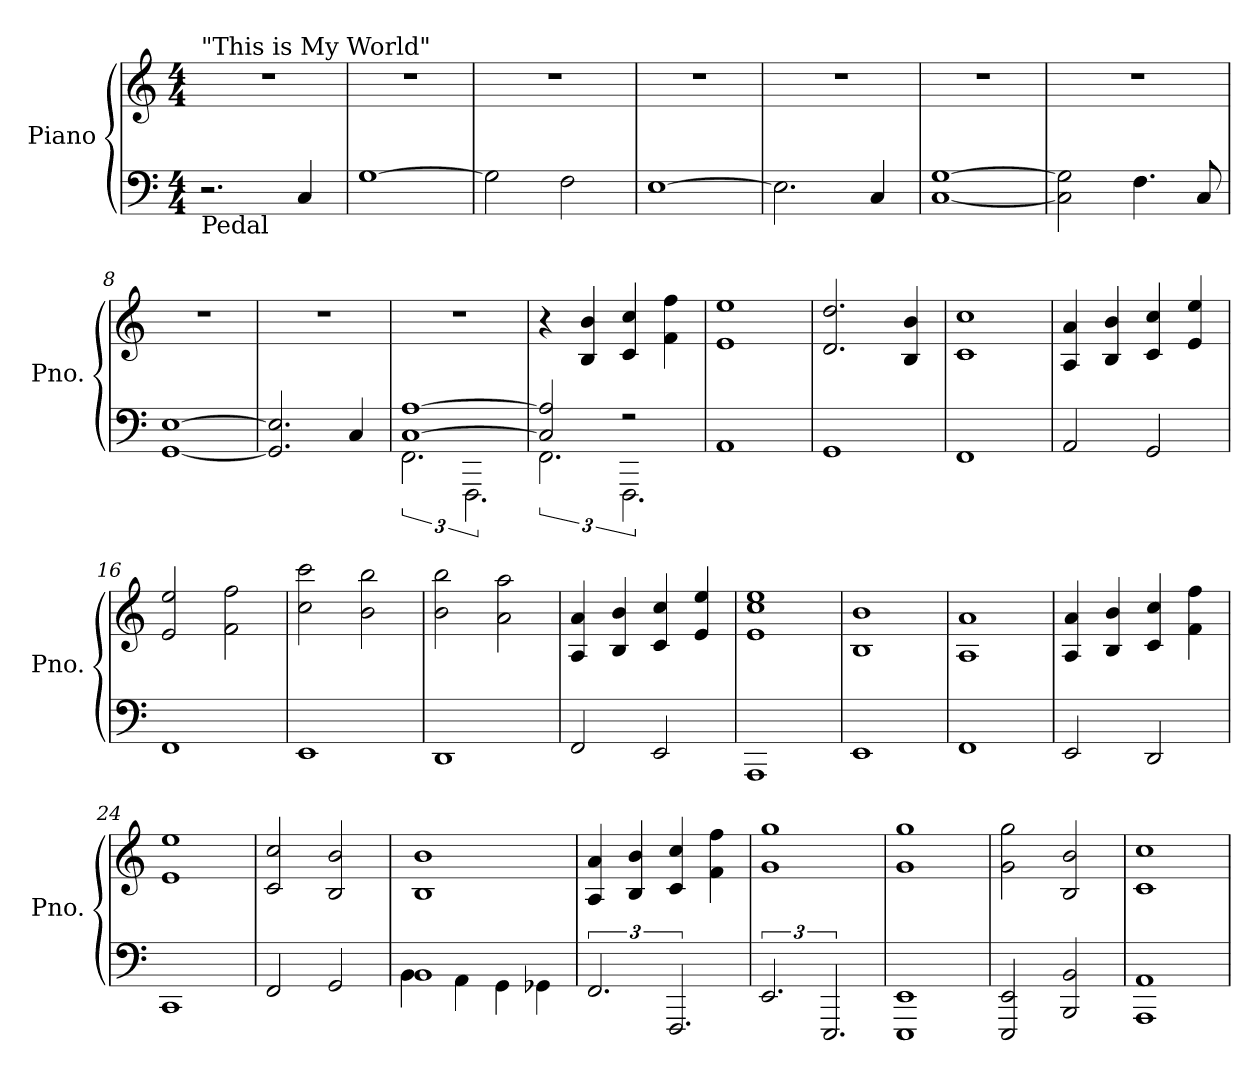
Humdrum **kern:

**kern	**kern
*part1	*part1
*staff2	*staff1
*I"Piano	*
*I'Pno.	*
*clefF4	*clefG2
*k[]	*k[]
*M4/4	*M4/4
=1	=1
!	!LO:TX:a:t="This is My World"
!LO:TX:b:t=Pedal	!
2.r	1r
4C/	.
=2	=2
[1G	1r
=3	=3
2G\]	1r
2F\	.
=4	=4
[1E	1r
=5	=5
2.E\]	1r
4C/	.
=6	=6
[1C [1G	1r
=7	=7
2C\] 2G\]	1r
4.F\	.
8C/	.
=8	=8
[1GG [1E	1r
=9	=9
2.GG/] 2.E/]	1r
4C/	.
=10	=10
*^	*
[1C [1A	3.FF	1r
.	3.FFF	.
=11	=11	=11
2C/] 2A/]	3.FF	4r
.	.	4B/ 4b/
2r	3.FFF	4c/ 4cc/
.	.	4f\ 4ff\
*v	*v	*
=12	=12
1AA	1e 1ee
!!LO:LB:g=z
=13	=13
1GG	2.d/ 2.dd/
.	4B/ 4b/
=14	=14
1FF	1c 1cc
=15	=15
2AA/	4A/ 4a/
.	4B/ 4b/
2GG/	4c/ 4cc/
.	4e/ 4ee/
=16	=16
1FF	2e/ 2ee/
.	2f\ 2ff\
=17	=17
1EE	2cc\ 2ccc\
.	2b\ 2bb\
=18	=18
1DD	2b\ 2bb\
.	2a\ 2aa\
=19	=19
2FF/	4A/ 4a/
.	4B/ 4b/
2EE/	4c/ 4cc/
.	4e/ 4ee/
=20	=20
1AAA	1e 1cc 1ee
=21	=21
1EE	1B 1b
=22	=22
1FF	1A 1a
=23	=23
2EE/	4A/ 4a/
.	4B/ 4b/
2DD/	4c/ 4cc/
.	4f\ 4ff\
=24	=24
1CC	1e 1ee
!!LO:LB:g=z
=25	=25
2FF/	2c/ 2cc/
2GG/	2B/ 2b/
=26	=26
*^	*
1BB	4BB\	1B 1b
.	4AA\	.
.	4GG\	.
.	4GG-X\	.
*v	*v	*
=27	=27
3.FF	4A/ 4a/
.	4B/ 4b/
3.FFF	4c/ 4cc/
.	4f\ 4ff\
=28	=28
3.EE	1g 1gg
3.EEE	.
=29	=29
1EEE 1EE	1g 1gg
=30	=30
2EEE/ 2EE/	2g\ 2gg\
2BBB/ 2BB/	2B/ 2b/
=31	=31
1AAA 1AA	1c 1cc
=	=
*-	*-
